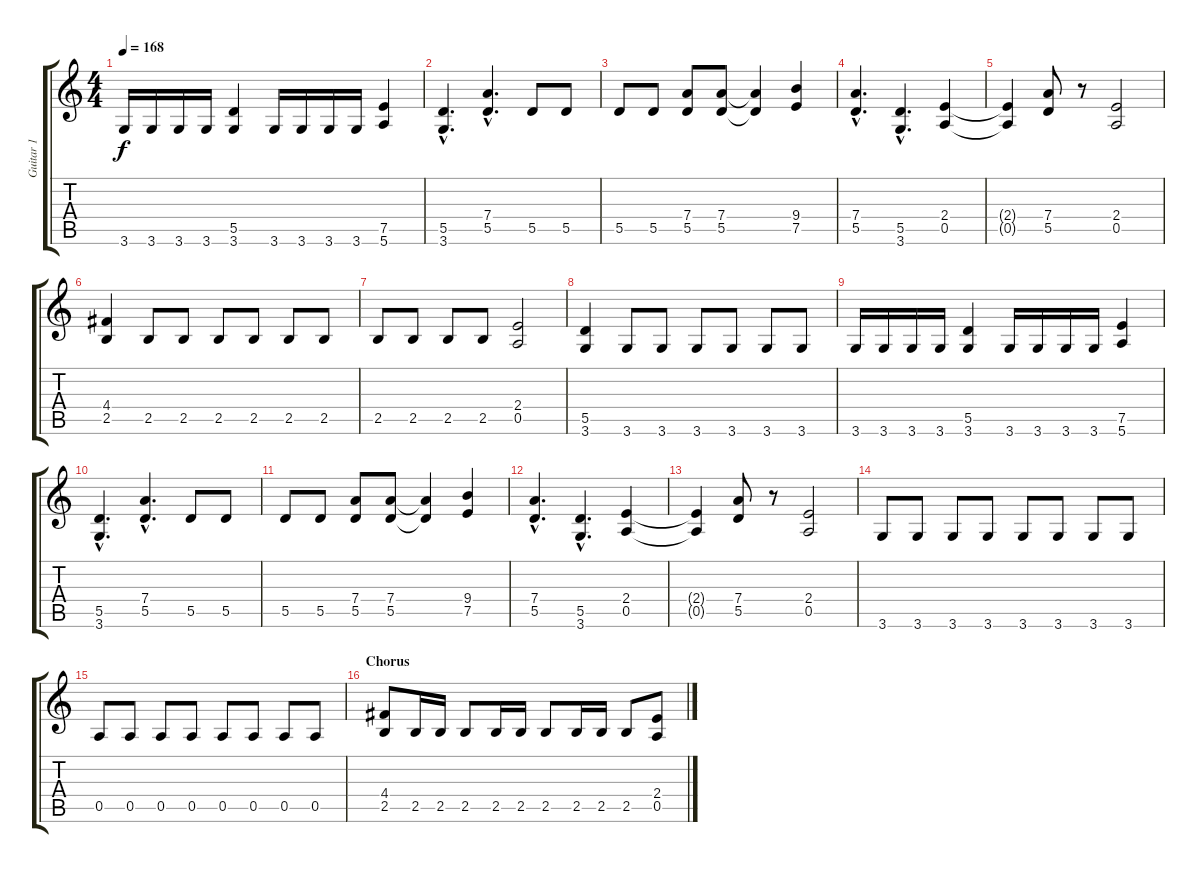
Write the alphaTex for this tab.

\track ("Guitar 1" "Guitar 1") {instrument overdrivenguitar}
\staff {score tabs}
\tuning (E4 B3 G3 D3 A2 E2) {hide}
\ts (4 4)
\tempo 168
\clef g2
\ks c
3.6.16{dy f} 3.6.16 3.6.16 3.6.16 (5.5 3.6).4 3.6.16 3.6.16 3.6.16 3.6.16 (7.5 5.6).4 |
(5.5{hac} 3.6{hac}).4{d} (7.4{hac} 5.5{hac}).4{d} 5.5.8 5.5.8 |
5.5.8 5.5.8 (7.4 5.5).8 (7.4 5.5).8 (7.4{t} 5.5{t}).4 (9.4 7.5).4 |
(7.4{hac} 5.5{hac}).4{d} (5.5{hac} 3.6{hac}).4{d} (2.4 0.5).4 |
(2.4{t} 0.5{t}).4 (7.4 5.5).8 r.8 (2.4 0.5).2 |
\section ("" "")
(4.4 2.5).4 2.5.8 2.5.8 2.5.8 2.5.8 2.5.8 2.5.8 |
2.5.8 2.5.8 2.5.8 2.5.8 (2.4 0.5).2 |
(5.5 3.6).4 3.6.8 3.6.8 3.6.8 3.6.8 3.6.8 3.6.8 |
3.6.16 3.6.16 3.6.16 3.6.16 (5.5 3.6).4 3.6.16 3.6.16 3.6.16 3.6.16 (7.5 5.6).4 |
(5.5{hac} 3.6{hac}).4{d} (7.4{hac} 5.5{hac}).4{d} 5.5.8 5.5.8 |
5.5.8 5.5.8 (7.4 5.5).8 (7.4 5.5).8 (7.4{t} 5.5{t}).4 (9.4 7.5).4 |
(7.4{hac} 5.5{hac}).4{d} (5.5{hac} 3.6{hac}).4{d} (2.4 0.5).4 |
(2.4{t} 0.5{t}).4 (7.4 5.5).8 r.8 (2.4 0.5).2 |
3.6.8 3.6.8 3.6.8 3.6.8 3.6.8 3.6.8 3.6.8 3.6.8 |
0.5.8 0.5.8 0.5.8 0.5.8 0.5.8 0.5.8 0.5.8 0.5.8 |
\section ("" "Chorus")
(4.4 2.5).8 2.5.16 2.5.16 2.5.8 2.5.16 2.5.16 2.5.8 2.5.16 2.5.16 2.5.8 (2.4 0.5).8
